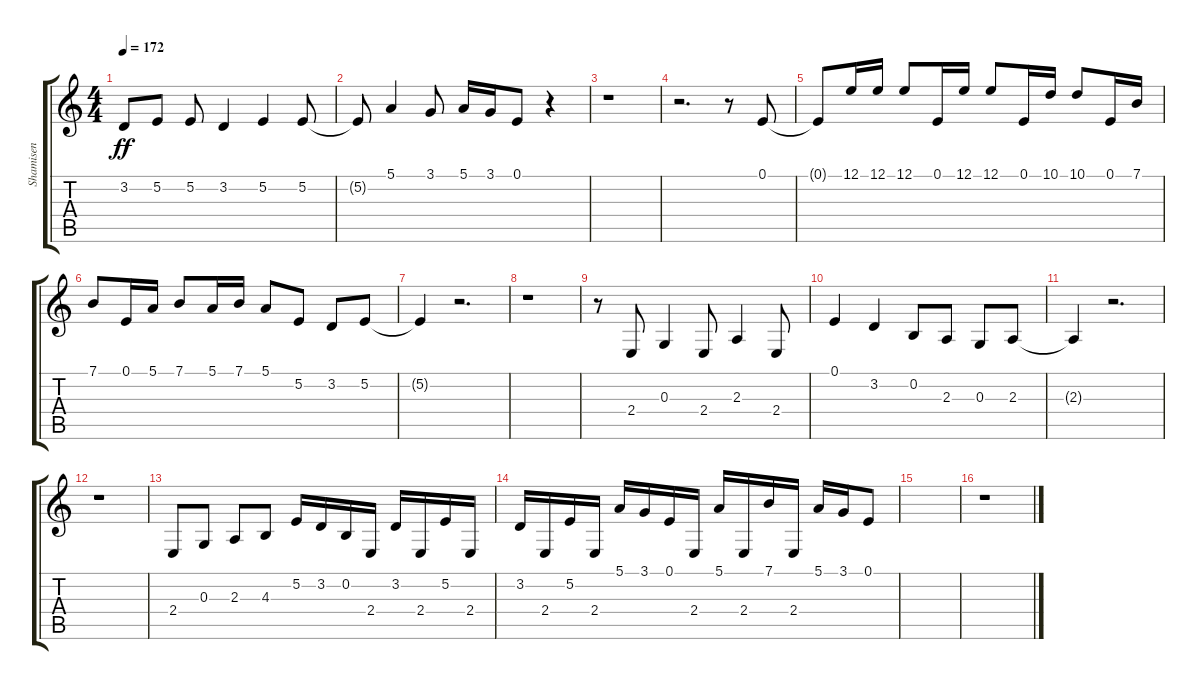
\track ("Shamisen" "Shamisen") {instrument shamisen}
\staff {score tabs}
\tuning (E4 B3 G3 D3 A2 E2) {hide}
\ts (4 4)
\tempo 172
\clef g2
\ks c
3.2{t}.8{dy ff} 5.2.8 5.2.8 3.2.4 5.2.4 5.2.8 |
5.2{t}.8 5.1.4 3.1.8 5.1.16 3.1.16 0.1.8 r.4 |
r.1 |
r.2{d} r.8 0.1.8 |
0.1{t}.8 12.1.16 12.1.16 12.1.8 0.1.16 12.1.16 12.1.8 0.1.16 10.1.16 10.1.8 0.1.16 7.1.16 |
7.1.8 0.1.16 5.1.16 7.1.8 5.1.16 7.1.16 5.1.8 5.2.8 3.2.8 5.2.8 |
5.2{t}.4 r.2{d} |
r.1 |
r.8 2.4.8 0.3.4 2.4.8 2.3.4 2.4.8 |
0.1.4 3.2.4 0.2.8 2.3.8 0.3.8 2.3.8 |
2.3{t}.4 r.2{d} |
r.1 |
2.4.8 0.3.8 2.3.8 4.3.8 5.2.16 3.2.16 0.2.16 2.4.16 3.2.16 2.4.16 5.2.16 2.4.16 |
3.2.16 2.4.16 5.2.16 2.4.16 5.1.16 3.1.16 0.1.16 2.4.16 5.1.16 2.4.16 7.1.16 2.4.16 5.1.16 3.1.16 0.1.8 |
|
r.1
